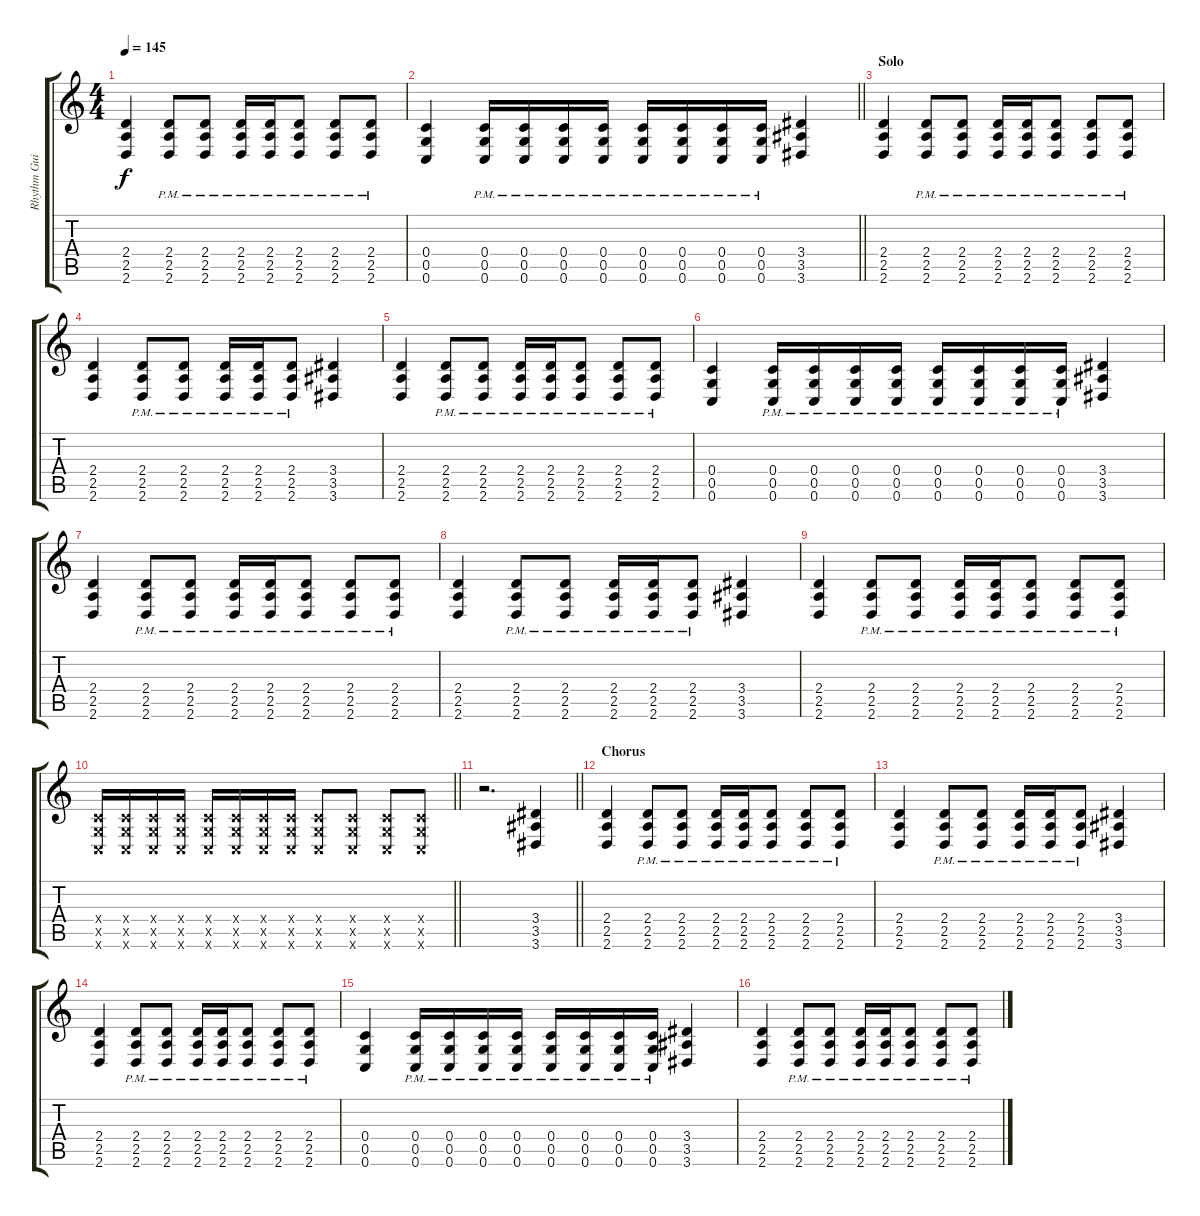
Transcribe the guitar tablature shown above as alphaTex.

\track ("Rhythm Guitar" "Rhythm Gui") {instrument distortionguitar}
\staff {score tabs}
\tuning (D4 A3 F3 C3 G2 C2) {hide}
\ts (4 4)
\tempo 145
\clef g2
\ks c
(2.4 2.5 2.6).4{dy f} (2.4{pm} 2.5{pm} 2.6{pm}).8 (2.4{pm} 2.5{pm} 2.6{pm}).8 (2.4{pm} 2.5{pm} 2.6{pm}).16 (2.4{pm} 2.5{pm} 2.6{pm}).16 (2.4{pm} 2.5{pm} 2.6{pm}).8 (2.4{pm} 2.5{pm} 2.6{pm}).8 (2.4{pm} 2.5{pm} 2.6{pm}).8 |
\barLineRight lightlight
(0.4 0.5 0.6).4 (0.4{pm} 0.5{pm} 0.6{pm}).16 (0.4{pm} 0.5{pm} 0.6{pm}).16 (0.4{pm} 0.5{pm} 0.6{pm}).16 (0.4{pm} 0.5{pm} 0.6{pm}).16 (0.4{pm} 0.5{pm} 0.6{pm}).16 (0.4{pm} 0.5{pm} 0.6{pm}).16 (0.4{pm} 0.5{pm} 0.6{pm}).16 (0.4{pm} 0.5{pm} 0.6{pm}).16 (3.4 3.5 3.6).4 |
\section ("" "Solo")
(2.4 2.5 2.6).4 (2.4{pm} 2.5{pm} 2.6{pm}).8 (2.4{pm} 2.5{pm} 2.6{pm}).8 (2.4{pm} 2.5{pm} 2.6{pm}).16 (2.4{pm} 2.5{pm} 2.6{pm}).16 (2.4{pm} 2.5{pm} 2.6{pm}).8 (2.4{pm} 2.5{pm} 2.6{pm}).8 (2.4{pm} 2.5{pm} 2.6{pm}).8 |
(2.4 2.5 2.6).4 (2.4{pm} 2.5{pm} 2.6{pm}).8 (2.4{pm} 2.5{pm} 2.6{pm}).8 (2.4{pm} 2.5{pm} 2.6{pm}).16 (2.4{pm} 2.5{pm} 2.6{pm}).16 (2.4{pm} 2.5{pm} 2.6{pm}).8 (3.4 3.5 3.6).4 |
(2.4 2.5 2.6).4 (2.4{pm} 2.5{pm} 2.6{pm}).8 (2.4{pm} 2.5{pm} 2.6{pm}).8 (2.4{pm} 2.5{pm} 2.6{pm}).16 (2.4{pm} 2.5{pm} 2.6{pm}).16 (2.4{pm} 2.5{pm} 2.6{pm}).8 (2.4{pm} 2.5{pm} 2.6{pm}).8 (2.4{pm} 2.5{pm} 2.6{pm}).8 |
(0.4 0.5 0.6).4 (0.4{pm} 0.5{pm} 0.6{pm}).16 (0.4{pm} 0.5{pm} 0.6{pm}).16 (0.4{pm} 0.5{pm} 0.6{pm}).16 (0.4{pm} 0.5{pm} 0.6{pm}).16 (0.4{pm} 0.5{pm} 0.6{pm}).16 (0.4{pm} 0.5{pm} 0.6{pm}).16 (0.4{pm} 0.5{pm} 0.6{pm}).16 (0.4{pm} 0.5{pm} 0.6{pm}).16 (3.4 3.5 3.6).4 |
(2.4 2.5 2.6).4 (2.4{pm} 2.5{pm} 2.6{pm}).8 (2.4{pm} 2.5{pm} 2.6{pm}).8 (2.4{pm} 2.5{pm} 2.6{pm}).16 (2.4{pm} 2.5{pm} 2.6{pm}).16 (2.4{pm} 2.5{pm} 2.6{pm}).8 (2.4{pm} 2.5{pm} 2.6{pm}).8 (2.4{pm} 2.5{pm} 2.6{pm}).8 |
(2.4 2.5 2.6).4 (2.4{pm} 2.5{pm} 2.6{pm}).8 (2.4{pm} 2.5{pm} 2.6{pm}).8 (2.4{pm} 2.5{pm} 2.6{pm}).16 (2.4{pm} 2.5{pm} 2.6{pm}).16 (2.4{pm} 2.5{pm} 2.6{pm}).8 (3.4 3.5 3.6).4 |
(2.4 2.5 2.6).4 (2.4{pm} 2.5{pm} 2.6{pm}).8 (2.4{pm} 2.5{pm} 2.6{pm}).8 (2.4{pm} 2.5{pm} 2.6{pm}).16 (2.4{pm} 2.5{pm} 2.6{pm}).16 (2.4{pm} 2.5{pm} 2.6{pm}).8 (2.4{pm} 2.5{pm} 2.6{pm}).8 (2.4{pm} 2.5{pm} 2.6{pm}).8 |
\barLineRight lightlight
(0.4{x} 0.5{x} 0.6{x}).16 (0.4{x} 0.5{x} 0.6{x}).16 (0.4{x} 0.5{x} 0.6{x}).16 (0.4{x} 0.5{x} 0.6{x}).16 (0.4{x} 0.5{x} 0.6{x}).16 (0.4{x} 0.5{x} 0.6{x}).16 (0.4{x} 0.5{x} 0.6{x}).16 (0.4{x} 0.5{x} 0.6{x}).16 (0.4{x} 0.5{x} 0.6{x}).8 (0.4{x} 0.5{x} 0.6{x}).8 (0.4{x} 0.5{x} 0.6{x}).8 (0.4{x} 0.5{x} 0.6{x}).8 |
\barLineRight lightlight
r.2{d} (3.4 3.5 3.6).4 |
\section ("" "Chorus")
(2.4 2.5 2.6).4 (2.4{pm} 2.5{pm} 2.6{pm}).8 (2.4{pm} 2.5{pm} 2.6{pm}).8 (2.4{pm} 2.5{pm} 2.6{pm}).16 (2.4{pm} 2.5{pm} 2.6{pm}).16 (2.4{pm} 2.5{pm} 2.6{pm}).8 (2.4{pm} 2.5{pm} 2.6{pm}).8 (2.4{pm} 2.5{pm} 2.6{pm}).8 |
(2.4 2.5 2.6).4 (2.4{pm} 2.5{pm} 2.6{pm}).8 (2.4{pm} 2.5{pm} 2.6{pm}).8 (2.4{pm} 2.5{pm} 2.6{pm}).16 (2.4{pm} 2.5{pm} 2.6{pm}).16 (2.4{pm} 2.5{pm} 2.6{pm}).8 (3.4 3.5 3.6).4 |
(2.4 2.5 2.6).4 (2.4{pm} 2.5{pm} 2.6{pm}).8 (2.4{pm} 2.5{pm} 2.6{pm}).8 (2.4{pm} 2.5{pm} 2.6{pm}).16 (2.4{pm} 2.5{pm} 2.6{pm}).16 (2.4{pm} 2.5{pm} 2.6{pm}).8 (2.4{pm} 2.5{pm} 2.6{pm}).8 (2.4{pm} 2.5{pm} 2.6{pm}).8 |
(0.4 0.5 0.6).4 (0.4{pm} 0.5{pm} 0.6{pm}).16 (0.4{pm} 0.5{pm} 0.6{pm}).16 (0.4{pm} 0.5{pm} 0.6{pm}).16 (0.4{pm} 0.5{pm} 0.6{pm}).16 (0.4{pm} 0.5{pm} 0.6{pm}).16 (0.4{pm} 0.5{pm} 0.6{pm}).16 (0.4{pm} 0.5{pm} 0.6{pm}).16 (0.4{pm} 0.5{pm} 0.6{pm}).16 (3.4 3.5 3.6).4 |
(2.4 2.5 2.6).4 (2.4{pm} 2.5{pm} 2.6{pm}).8 (2.4{pm} 2.5{pm} 2.6{pm}).8 (2.4{pm} 2.5{pm} 2.6{pm}).16 (2.4{pm} 2.5{pm} 2.6{pm}).16 (2.4{pm} 2.5{pm} 2.6{pm}).8 (2.4{pm} 2.5{pm} 2.6{pm}).8 (2.4{pm} 2.5{pm} 2.6{pm}).8
